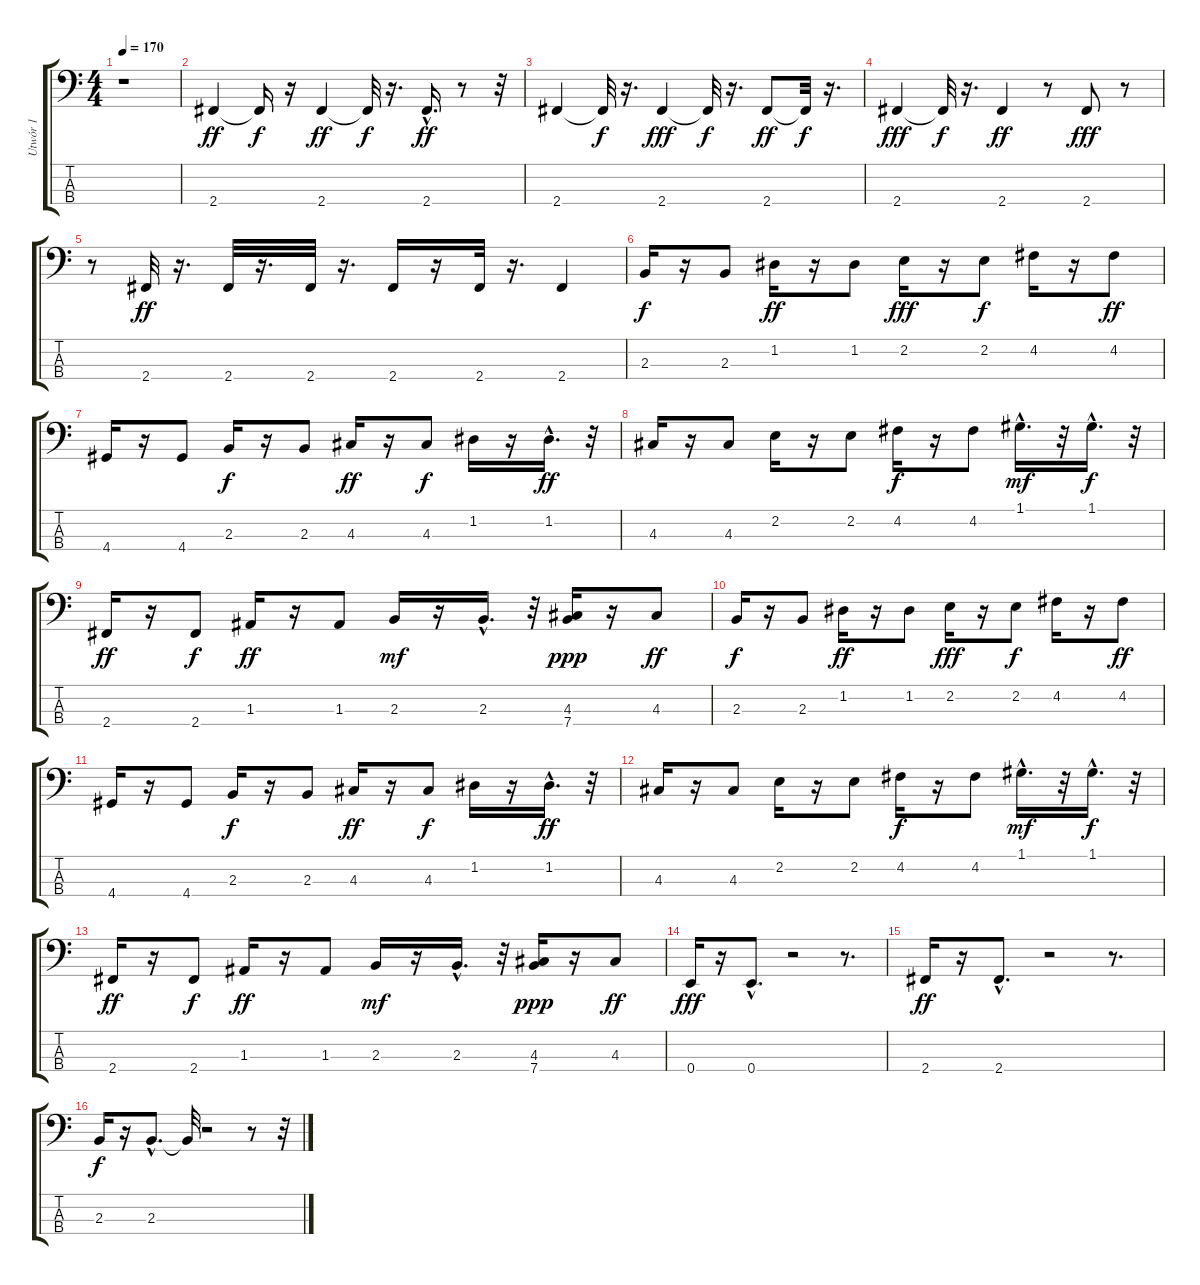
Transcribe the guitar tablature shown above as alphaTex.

\track ("Utwór 1" "Utwór 1") {instrument electricbassfinger}
\staff {score tabs}
\tuning (G2 D2 A1 E1) {hide}
\ts (4 4)
\tempo 170
\clef f4
\ks c
r.1{dy ff instrument electricbassfinger} |
2.4.4 2.4{t}.16{dy f} r.16 2.4.4{dy ff} 2.4{t}.32{dy f} r.16{d} 2.4{hac}.16{d dy ff} r.8 r.32 |
2.4.4 2.4{t}.32{dy f} r.16{d} 2.4.4{dy fff} 2.4{t}.32{dy f} r.16{d} 2.4.8{dy ff} 2.4{t}.32{dy f} r.16{d} |
2.4.4{dy fff} 2.4{t}.32{dy f} r.16{d} 2.4.4{dy ff} r.8 2.4.8{dy fff} r.8 |
r.8 2.4.32{dy ff} r.16{d} 2.4.32 r.16{d} 2.4.32 r.16{d} 2.4.16 r.16 2.4.32 r.16{d} 2.4.4 |
2.3.16{dy f} r.16 2.3.8 1.2.16{dy ff} r.16 1.2.8 2.2.16{dy fff} r.16 2.2.8{dy f} 4.2.16 r.16 4.2.8{dy ff} |
4.4.16 r.16 4.4.8 2.3.16{dy f} r.16 2.3.8 4.3.16{dy ff} r.16 4.3.8{dy f} 1.2.16 r.16 1.2{hac}.16{d dy ff} r.32 |
4.3.16 r.16 4.3.8 2.2.16 r.16 2.2.8 4.2.16{dy f} r.16 4.2.8 1.1{hac}.16{d dy mf} r.32 1.1{hac}.16{d dy f} r.32 |
2.4.16{dy ff} r.16 2.4.8{dy f} 1.3.16{dy ff} r.16 1.3.8 2.3.16{dy mf} r.16 2.3{hac}.16{d} r.32 (4.3 7.4).16{dy ppp} r.16 4.3.8{dy ff} |
2.3.16{dy f} r.16 2.3.8 1.2.16{dy ff} r.16 1.2.8 2.2.16{dy fff} r.16 2.2.8{dy f} 4.2.16 r.16 4.2.8{dy ff} |
4.4.16 r.16 4.4.8 2.3.16{dy f} r.16 2.3.8 4.3.16{dy ff} r.16 4.3.8{dy f} 1.2.16 r.16 1.2{hac}.16{d dy ff} r.32 |
4.3.16 r.16 4.3.8 2.2.16 r.16 2.2.8 4.2.16{dy f} r.16 4.2.8 1.1{hac}.16{d dy mf} r.32 1.1{hac}.16{d dy f} r.32 |
2.4.16{dy ff} r.16 2.4.8{dy f} 1.3.16{dy ff} r.16 1.3.8 2.3.16{dy mf} r.16 2.3{hac}.16{d} r.32 (4.3 7.4).16{dy ppp} r.16 4.3.8{dy ff} |
0.4.16{dy fff} r.16 0.4{hac}.8{d} r.2 r.8{d} |
2.4.16{dy ff} r.16 2.4{hac}.8{d} r.2 r.8{d} |
2.3.16{dy f} r.16 2.3{hac}.8{d} 2.3{t}.32 r.2 r.8 r.32
